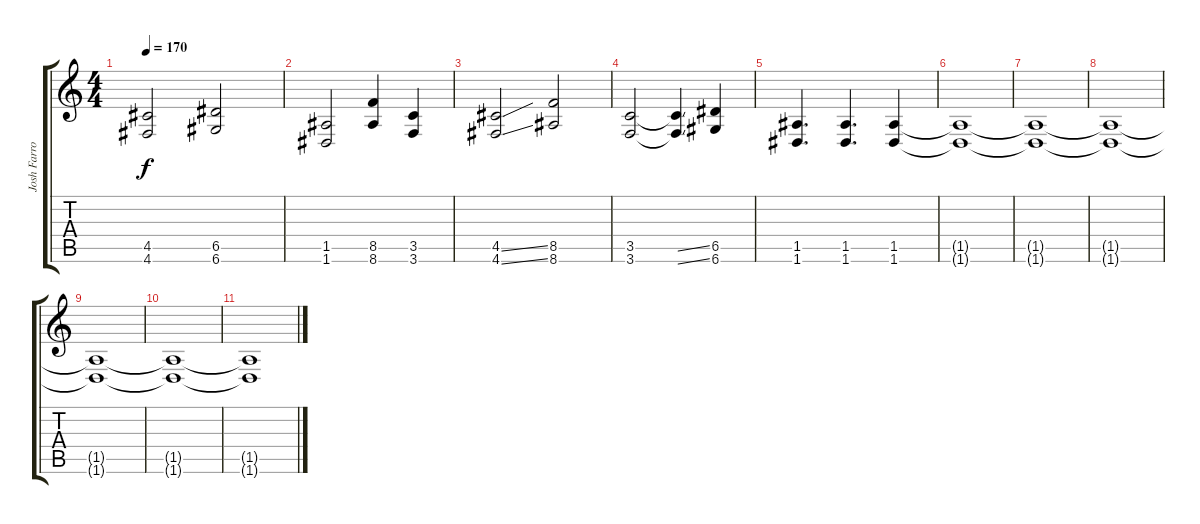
\track ("Josh Farro (Rhythm Guitar/Left)" "Josh Farro") {instrument distortionguitar}
\staff {score tabs}
\tuning (E4 B3 G3 D3 A2 D2) {hide}
\ts (4 4)
\tempo 170
\clef g2
\ks c
(4.5 4.6).2{dy f} (6.5 6.6).2 |
(1.5 1.6).2 (8.5 8.6).4 (3.5 3.6).4 |
(4.5{ss} 4.6{ss}).2 (8.5 8.6).2 |
(3.5 3.6).2 (3.5{ss t} 3.6{ss t}).4 (6.5 6.6).4 |
(1.5 1.6).4{d} (1.5 1.6).4{d} (1.5 1.6).4 |
(1.5{t} 1.6{t}).1 |
(1.5{t} 1.6{t}).1 |
(1.5{t} 1.6{t}).1{volume 0} |
(1.5{t} 1.6{t}).1 |
(1.5{t} 1.6{t}).1 |
(1.5{t} 1.6{t}).1
